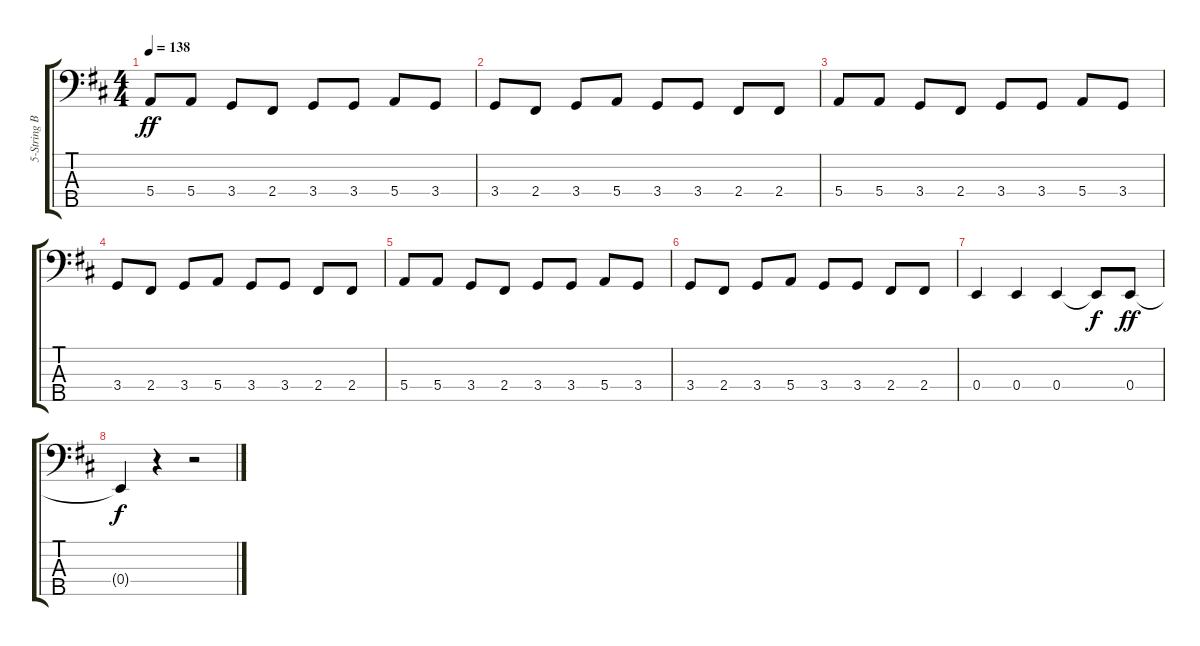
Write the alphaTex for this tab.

\track ("5-String Bass" "5-String B") {instrument electricbassfinger}
\staff {score tabs}
\tuning (G2 D2 A1 E1 B0) {hide}
\ts (4 4)
\tempo 138
\clef f4
\ks d
5.4.8{dy ff} 5.4.8 3.4.8 2.4.8 3.4.8 3.4.8 5.4.8 3.4.8 |
3.4.8 2.4.8 3.4.8 5.4.8 3.4.8 3.4.8 2.4.8 2.4.8 |
5.4.8 5.4.8 3.4.8 2.4.8 3.4.8 3.4.8 5.4.8 3.4.8 |
3.4.8 2.4.8 3.4.8 5.4.8 3.4.8 3.4.8 2.4.8 2.4.8 |
5.4.8 5.4.8 3.4.8 2.4.8 3.4.8 3.4.8 5.4.8 3.4.8 |
3.4.8 2.4.8 3.4.8 5.4.8 3.4.8 3.4.8 2.4.8 2.4.8 |
0.4.4 0.4.4 0.4.4 0.4{t}.8{dy f} 0.4.8{dy ff} |
0.4{t}.4{dy f} r.4 r.2
